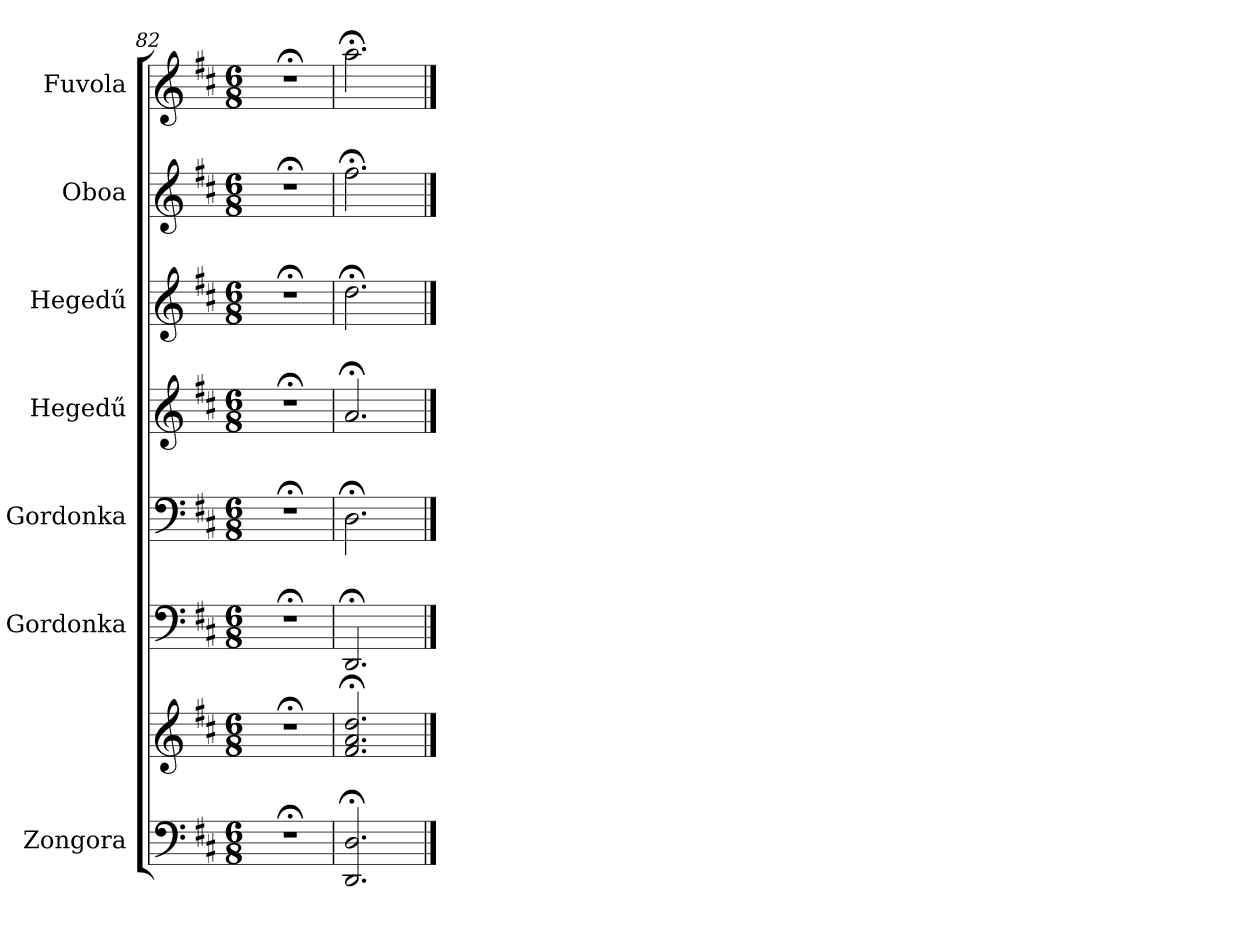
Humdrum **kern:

**kern	**kern	**kern	**kern	**kern	**kern	**kern	**kern
*part7	*part7	*part6	*part5	*part4	*part3	*part2	*part1
*staff8	*staff7	*staff6	*staff5	*staff4	*staff3	*staff2	*staff1
*I"Zongora	*	*I"Gordonka	*I"Gordonka	*I"Hegedű	*I"Hegedű	*I"Oboa	*I"Fuvola
*I'Zon.	*	*I'Gd.	*I'Gd.	*I'Heg.	*I'Heg.	*I'Ob.	*I'Fuv.
*clefF4	*clefG2	*clefF4	*clefF4	*clefG2	*clefG2	*clefG2	*clefG2
*k[f#c#]	*k[f#c#]	*k[f#c#]	*k[f#c#]	*k[f#c#]	*k[f#c#]	*k[f#c#]	*k[f#c#]
*M6/8	*M6/8	*M6/8	*M6/8	*M6/8	*M6/8	*M6/8	*M6/8
=82	=82	=82	=82	=82	=82	=82	=82
2.r;<	2.r;<	2.r;<	2.r;<	2.r;<	2.r;<	2.r;<	2.r;<
=83	=83	=83	=83	=83	=83	=83	=83
2.DD/;< 2.D/;<	2.f#/;< 2.a/;< 2.dd/;<	2.DD;</	2.D;<\	2.a;</	2.dd;<\	2.ff#;<\	2.aa;<\
==	==	==	==	==	==	==	==
*-	*-	*-	*-	*-	*-	*-	*-
